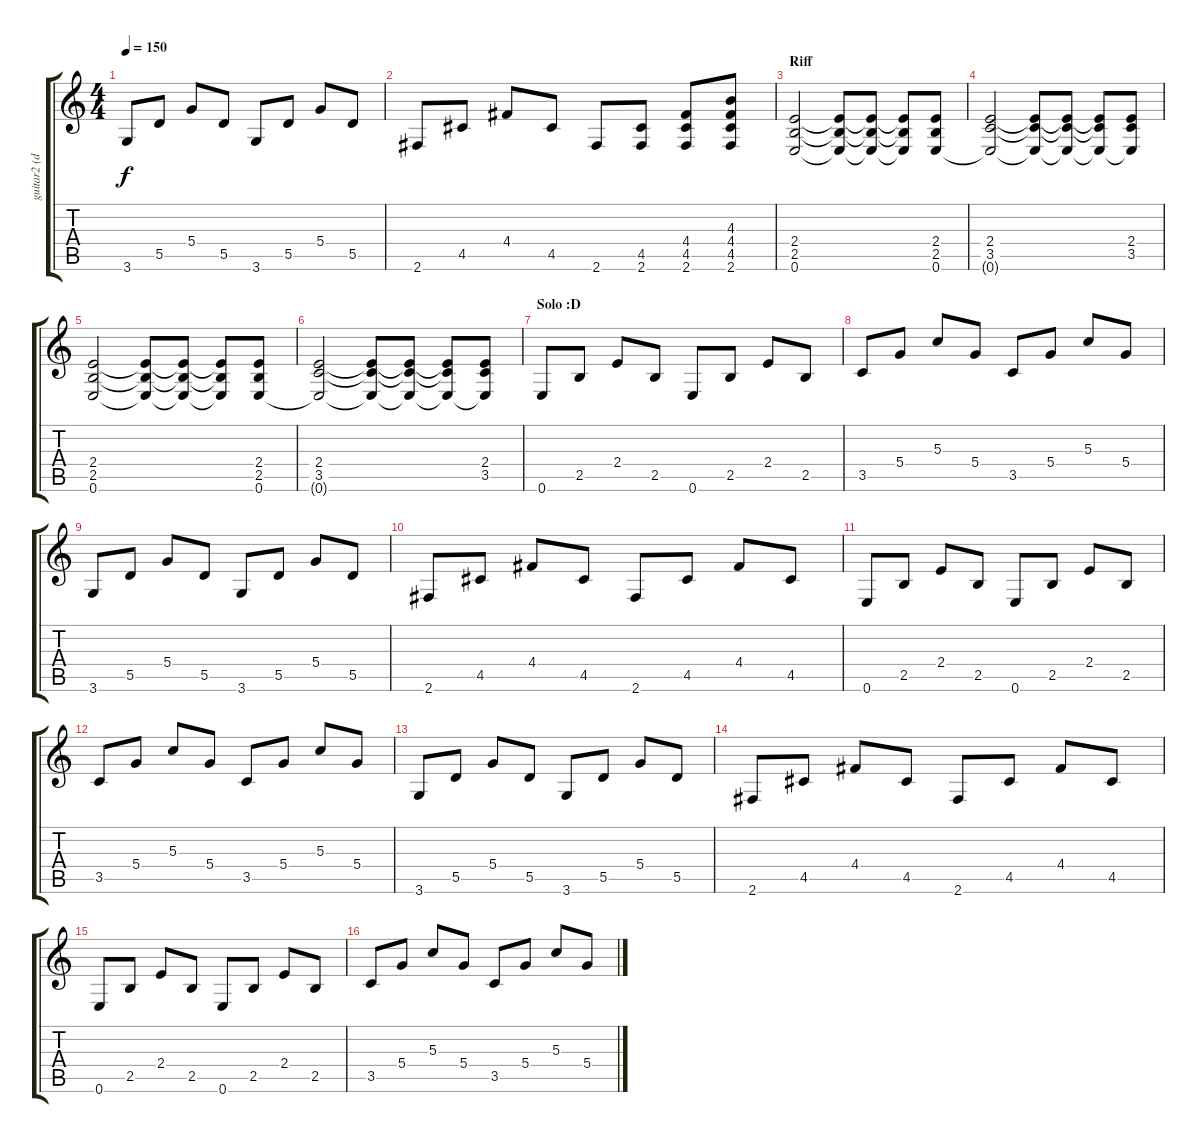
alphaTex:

\track ("guitar2 (dist.)" "guitar2 (d") {instrument distortionguitar}
\staff {score tabs}
\tuning (E4 B3 G3 D3 A2 E2) {hide}
\ts (4 4)
\tempo 150
\clef g2
\ks c
3.6.8{dy f} 5.5.8 5.4.8 5.5.8 3.6.8 5.5.8 5.4.8 5.5.8 |
2.6.8 4.5.8 4.4.8 4.5.8 2.6.8 (4.5 2.6).8 (4.4 4.5 2.6).8 (4.3 4.4 4.5 2.6).8 |
\section ("" "Riff")
(2.4 2.5 0.6).2{volume 13 instrument distortionguitar} (2.4{t} 2.5{t} 0.6{t}).8 (2.4{t} 2.5{t} 0.6{t}).8 (2.4{t} 2.5{t} 0.6{t}).8 (2.4 2.5 0.6).8 |
(2.4 3.5 0.6{t}).2 (2.4{t} 3.5{t} 0.6{t}).8 (2.4{t} 3.5{t} 0.6{t}).8 (2.4{t} 3.5{t} 0.6{t}).8 (2.4 3.5 0.6{t}).8 |
(2.4 2.5 0.6).2 (2.4{t} 2.5{t} 0.6{t}).8 (2.4{t} 2.5{t} 0.6{t}).8 (2.4{t} 2.5{t} 0.6{t}).8 (2.4 2.5 0.6).8 |
(2.4 3.5 0.6{t}).2 (2.4{t} 3.5{t} 0.6{t}).8 (2.4{t} 3.5{t} 0.6{t}).8 (2.4{t} 3.5{t} 0.6{t}).8 (2.4 3.5 0.6{t}).8 |
\section ("" "Solo :D")
0.6.8{volume 8} 2.5.8 2.4.8 2.5.8 0.6.8 2.5.8 2.4.8 2.5.8 |
3.5.8 5.4.8 5.3.8 5.4.8 3.5.8 5.4.8 5.3.8 5.4.8 |
3.6.8 5.5.8 5.4.8 5.5.8 3.6.8 5.5.8 5.4.8 5.5.8 |
2.6.8 4.5.8 4.4.8 4.5.8 2.6.8 4.5.8 4.4.8 4.5.8 |
0.6.8{volume 8} 2.5.8 2.4.8 2.5.8 0.6.8 2.5.8 2.4.8 2.5.8 |
3.5.8 5.4.8 5.3.8 5.4.8 3.5.8 5.4.8 5.3.8 5.4.8 |
3.6.8 5.5.8 5.4.8 5.5.8 3.6.8 5.5.8 5.4.8 5.5.8 |
2.6.8 4.5.8 4.4.8 4.5.8 2.6.8 4.5.8 4.4.8 4.5.8 |
0.6.8{volume 8} 2.5.8 2.4.8 2.5.8 0.6.8 2.5.8 2.4.8 2.5.8 |
3.5.8 5.4.8 5.3.8 5.4.8 3.5.8 5.4.8 5.3.8 5.4.8
